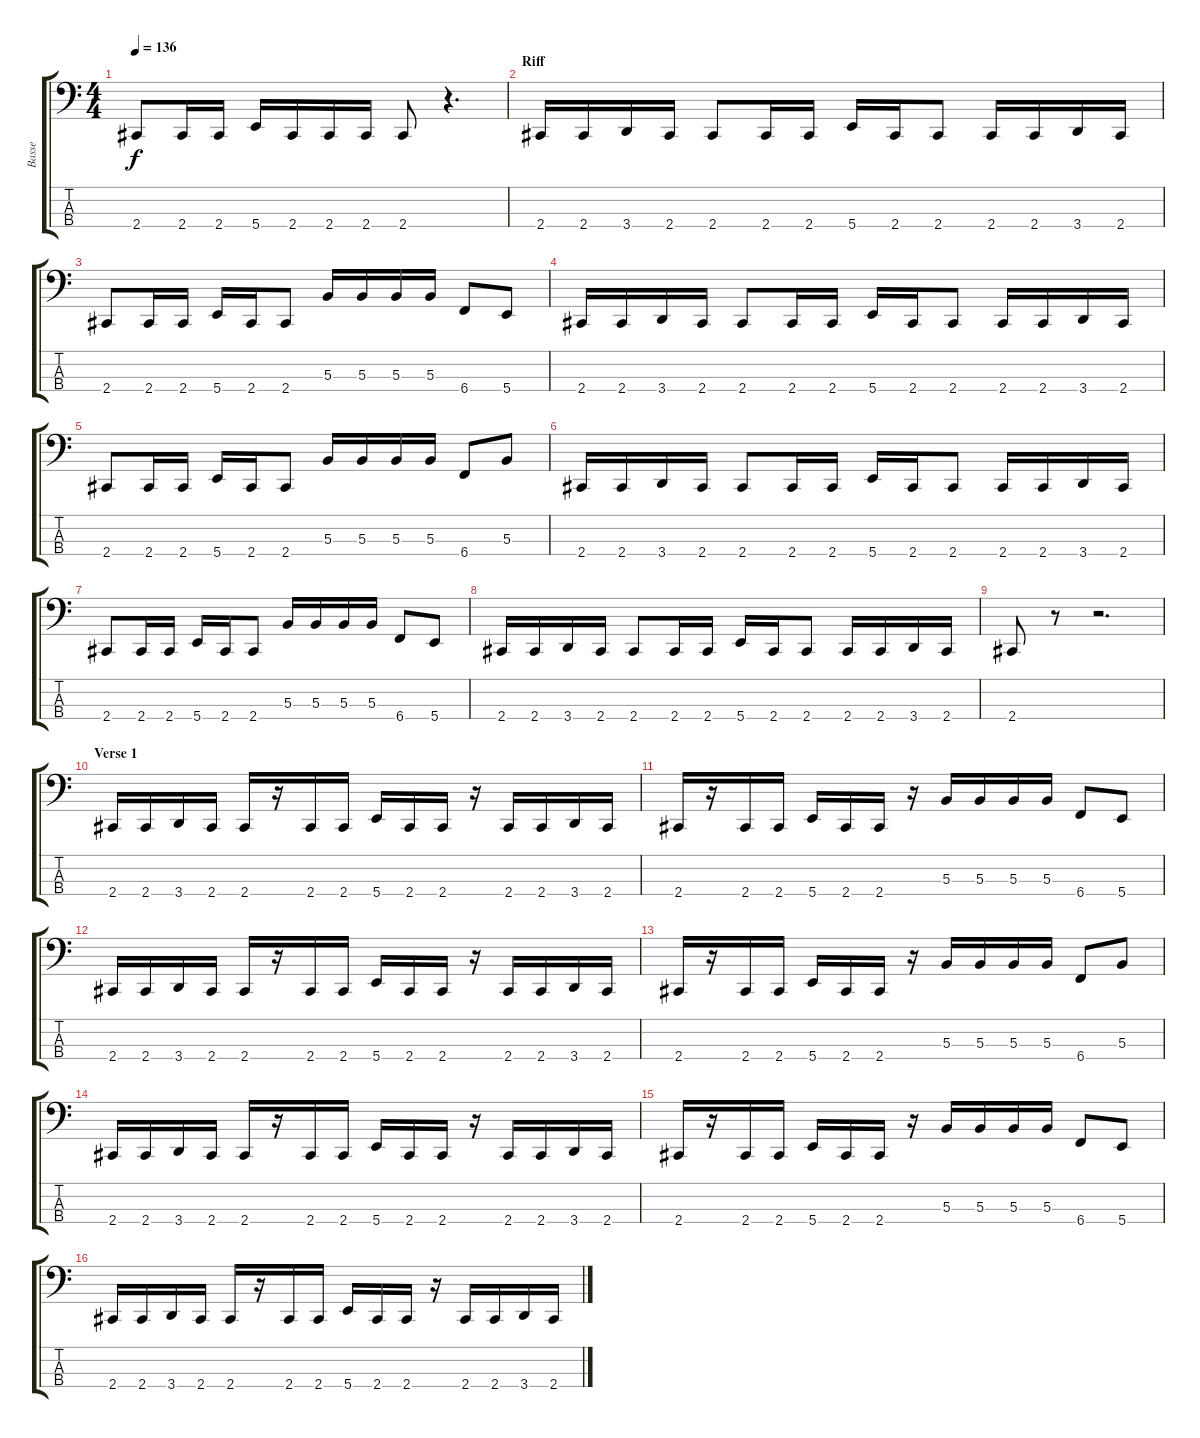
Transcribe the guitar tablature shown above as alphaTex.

\track ("Basse" "Basse") {instrument electricbasspick}
\staff {score tabs}
\tuning (E2 B1 Gb1 B0) {hide}
\ts (4 4)
\tempo 136
\clef f4
\ks c
2.4.8{dy f} 2.4.16 2.4.16 5.4.16 2.4.16 2.4.16 2.4.16 2.4.8 r.4{d} |
\section ("" "Riff")
2.4.16 2.4.16 3.4.16 2.4.16 2.4.8 2.4.16 2.4.16 5.4.16 2.4.16 2.4.8 2.4.16 2.4.16 3.4.16 2.4.16 |
2.4.8 2.4.16 2.4.16 5.4.16 2.4.16 2.4.8 5.3.16 5.3.16 5.3.16 5.3.16 6.4.8 5.4.8 |
2.4.16 2.4.16 3.4.16 2.4.16 2.4.8 2.4.16 2.4.16 5.4.16 2.4.16 2.4.8 2.4.16 2.4.16 3.4.16 2.4.16 |
2.4.8 2.4.16 2.4.16 5.4.16 2.4.16 2.4.8 5.3.16 5.3.16 5.3.16 5.3.16 6.4.8 5.3.8 |
2.4.16 2.4.16 3.4.16 2.4.16 2.4.8 2.4.16 2.4.16 5.4.16 2.4.16 2.4.8 2.4.16 2.4.16 3.4.16 2.4.16 |
2.4.8 2.4.16 2.4.16 5.4.16 2.4.16 2.4.8 5.3.16 5.3.16 5.3.16 5.3.16 6.4.8 5.4.8 |
2.4.16 2.4.16 3.4.16 2.4.16 2.4.8 2.4.16 2.4.16 5.4.16 2.4.16 2.4.8 2.4.16 2.4.16 3.4.16 2.4.16 |
2.4.8 r.8 r.2{d} |
\section ("" "Verse 1")
2.4.16 2.4.16 3.4.16 2.4.16 2.4.16 r.16 2.4.16 2.4.16 5.4.16 2.4.16 2.4.16 r.16 2.4.16 2.4.16 3.4.16 2.4.16 |
2.4.16 r.16 2.4.16 2.4.16 5.4.16 2.4.16 2.4.16 r.16 5.3.16 5.3.16 5.3.16 5.3.16 6.4.8 5.4.8 |
2.4.16 2.4.16 3.4.16 2.4.16 2.4.16 r.16 2.4.16 2.4.16 5.4.16 2.4.16 2.4.16 r.16 2.4.16 2.4.16 3.4.16 2.4.16 |
2.4.16 r.16 2.4.16 2.4.16 5.4.16 2.4.16 2.4.16 r.16 5.3.16 5.3.16 5.3.16 5.3.16 6.4.8 5.3.8 |
2.4.16 2.4.16 3.4.16 2.4.16 2.4.16 r.16 2.4.16 2.4.16 5.4.16 2.4.16 2.4.16 r.16 2.4.16 2.4.16 3.4.16 2.4.16 |
2.4.16 r.16 2.4.16 2.4.16 5.4.16 2.4.16 2.4.16 r.16 5.3.16 5.3.16 5.3.16 5.3.16 6.4.8 5.4.8 |
2.4.16 2.4.16 3.4.16 2.4.16 2.4.16 r.16 2.4.16 2.4.16 5.4.16 2.4.16 2.4.16 r.16 2.4.16 2.4.16 3.4.16 2.4.16
